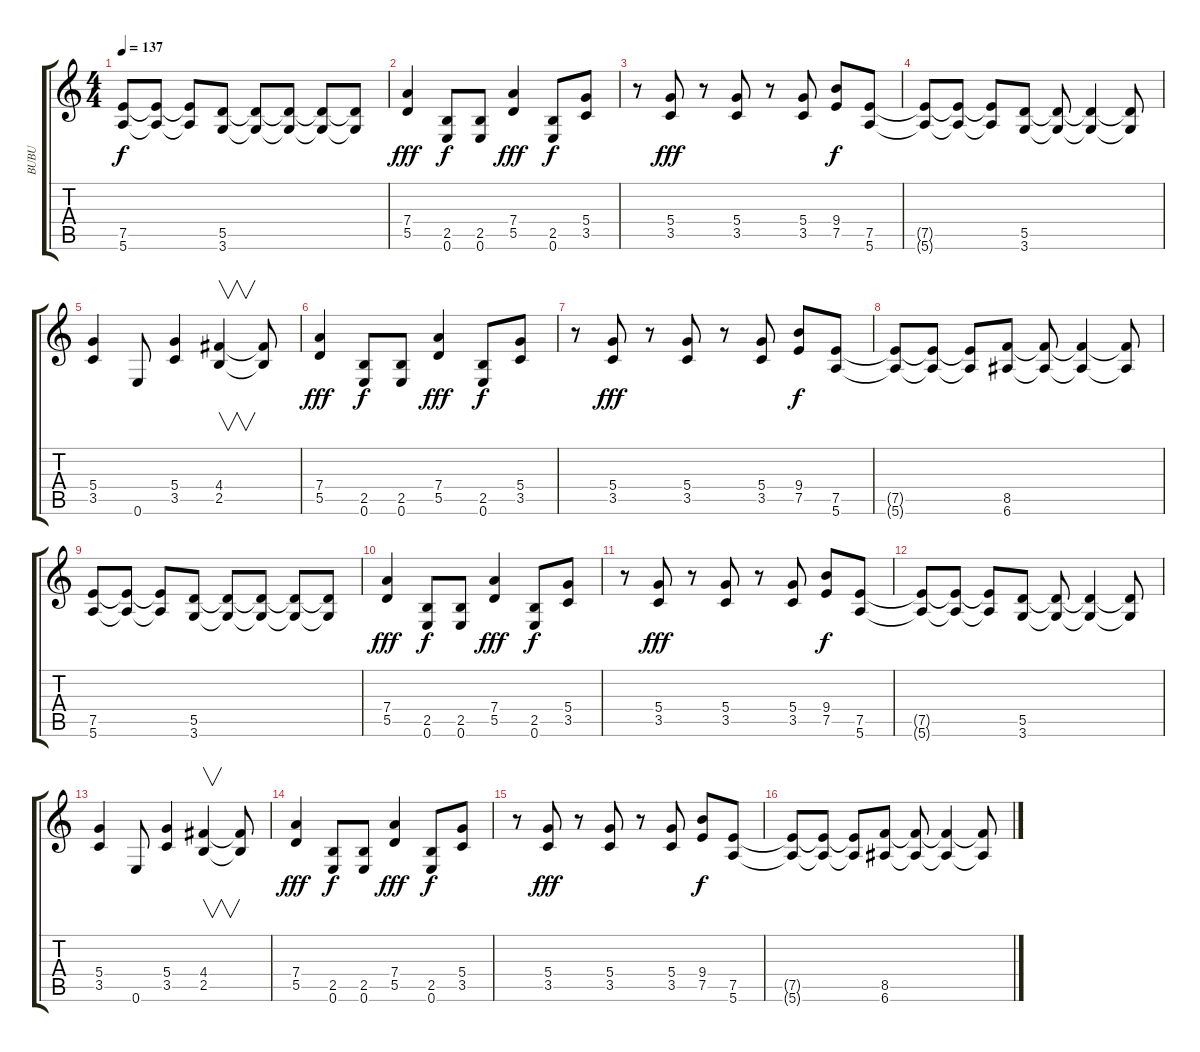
\track ("BUBU" "BUBU") {instrument distortionguitar}
\staff {score tabs}
\tuning (E4 B3 G3 D3 A2 E2) {hide}
\ts (4 4)
\tempo 137
\clef g2
\ks c
(7.5 5.6).8{dy f} (7.5{t} 5.6{t}).8 (7.5{t} 5.6{t}).8 (5.5 3.6).8 (5.5{t} 3.6{t}).8 (5.5{t} 3.6{t}).8 (5.5{t} 3.6{t}).8 (5.5{t} 3.6{t}).8 |
(7.4 5.5).4{dy fff} (2.5 0.6).8{dy f} (2.5 0.6).8 (7.4 5.5).4{dy fff} (2.5 0.6).8{dy f} (5.4 3.5).8 |
r.8 (5.4 3.5).8{dy fff} r.8 (5.4 3.5).8 r.8 (5.4 3.5).8 (9.4 7.5).8{dy f} (7.5 5.6).8 |
(7.5{t} 5.6{t}).8 (7.5{t} 5.6{t}).8 (7.5{t} 5.6{t}).8 (5.5 3.6).8 (5.5{t} 3.6{t}).8 (5.5{t} 3.6{t}).4 (5.5{t} 3.6{t}).8 |
(5.4 3.5).4 0.6.8 (5.4 3.5).4 (4.4 2.5).4{v} (4.4{t} 2.5{t}).8 |
(7.4 5.5).4{dy fff} (2.5 0.6).8{dy f} (2.5 0.6).8 (7.4 5.5).4{dy fff} (2.5 0.6).8{dy f} (5.4 3.5).8 |
r.8 (5.4 3.5).8{dy fff} r.8 (5.4 3.5).8 r.8 (5.4 3.5).8 (9.4 7.5).8{dy f} (7.5 5.6).8 |
(7.5{t} 5.6{t}).8 (7.5{t} 5.6{t}).8 (7.5{t} 5.6{t}).8 (8.5 6.6).8 (8.5{t} 6.6{t}).8 (8.5{t} 6.6{t}).4 (8.5{t} 6.6{t}).8 |
(7.5 5.6).8 (7.5{t} 5.6{t}).8 (7.5{t} 5.6{t}).8 (5.5 3.6).8 (5.5{t} 3.6{t}).8 (5.5{t} 3.6{t}).8 (5.5{t} 3.6{t}).8 (5.5{t} 3.6{t}).8 |
(7.4 5.5).4{dy fff} (2.5 0.6).8{dy f} (2.5 0.6).8 (7.4 5.5).4{dy fff} (2.5 0.6).8{dy f} (5.4 3.5).8 |
r.8 (5.4 3.5).8{dy fff} r.8 (5.4 3.5).8 r.8 (5.4 3.5).8 (9.4 7.5).8{dy f} (7.5 5.6).8 |
(7.5{t} 5.6{t}).8 (7.5{t} 5.6{t}).8 (7.5{t} 5.6{t}).8 (5.5 3.6).8 (5.5{t} 3.6{t}).8 (5.5{t} 3.6{t}).4 (5.5{t} 3.6{t}).8 |
(5.4 3.5).4 0.6.8 (5.4 3.5).4 (4.4 2.5).4{v} (4.4{t} 2.5{t}).8 |
(7.4 5.5).4{dy fff} (2.5 0.6).8{dy f} (2.5 0.6).8 (7.4 5.5).4{dy fff} (2.5 0.6).8{dy f} (5.4 3.5).8 |
r.8 (5.4 3.5).8{dy fff} r.8 (5.4 3.5).8 r.8 (5.4 3.5).8 (9.4 7.5).8{dy f} (7.5 5.6).8 |
(7.5{t} 5.6{t}).8 (7.5{t} 5.6{t}).8 (7.5{t} 5.6{t}).8 (8.5 6.6).8 (8.5{t} 6.6{t}).8 (8.5{t} 6.6{t}).4 (8.5{t} 6.6{t}).8
